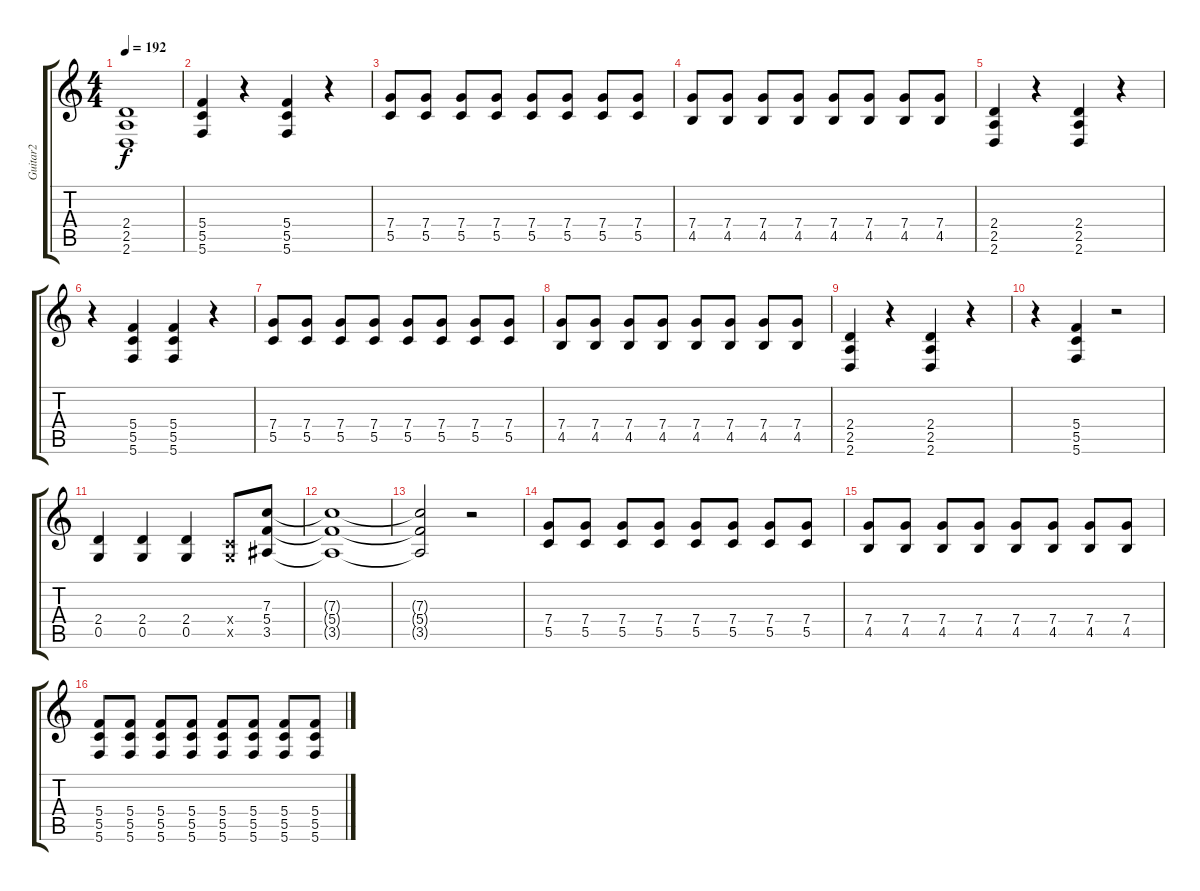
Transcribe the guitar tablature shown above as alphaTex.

\track ("Guitar2" "Guitar2") {instrument distortionguitar}
\staff {score tabs}
\tuning (D4 A3 F3 C3 G2 C2) {hide}
\ts (4 4)
\tempo 192
\clef g2
\ks c
(2.4 2.5 2.6).1{dy f} |
(5.4 5.5 5.6).4 r.4 (5.4 5.5 5.6).4 r.4 |
(7.4 5.5).8 (7.4 5.5).8 (7.4 5.5).8 (7.4 5.5).8 (7.4 5.5).8 (7.4 5.5).8 (7.4 5.5).8 (7.4 5.5).8 |
(7.4 4.5).8 (7.4 4.5).8 (7.4 4.5).8 (7.4 4.5).8 (7.4 4.5).8 (7.4 4.5).8 (7.4 4.5).8 (7.4 4.5).8 |
(2.4 2.5 2.6).4 r.4 (2.4 2.5 2.6).4 r.4 |
r.4 (5.4 5.5 5.6).4 (5.4 5.5 5.6).4 r.4 |
(7.4 5.5).8 (7.4 5.5).8 (7.4 5.5).8 (7.4 5.5).8 (7.4 5.5).8 (7.4 5.5).8 (7.4 5.5).8 (7.4 5.5).8 |
(7.4 4.5).8 (7.4 4.5).8 (7.4 4.5).8 (7.4 4.5).8 (7.4 4.5).8 (7.4 4.5).8 (7.4 4.5).8 (7.4 4.5).8 |
(2.4 2.5 2.6).4 r.4 (2.4 2.5 2.6).4 r.4 |
r.4 (5.4 5.5 5.6).4 r.2 |
(2.4 0.5).4 (2.4 0.5).4 (2.4 0.5).4 (0.4{x} 0.5{x}).8 (7.3 5.4 3.5).8 |
(7.3{t} 5.4{t} 3.5{t}).1 |
(7.3{t} 5.4{t} 3.5{t}).2 r.2 |
(7.4 5.5).8 (7.4 5.5).8 (7.4 5.5).8 (7.4 5.5).8 (7.4 5.5).8 (7.4 5.5).8 (7.4 5.5).8 (7.4 5.5).8 |
(7.4 4.5).8 (7.4 4.5).8 (7.4 4.5).8 (7.4 4.5).8 (7.4 4.5).8 (7.4 4.5).8 (7.4 4.5).8 (7.4 4.5).8 |
(5.4 5.5 5.6).8 (5.4 5.5 5.6).8 (5.4 5.5 5.6).8 (5.4 5.5 5.6).8 (5.4 5.5 5.6).8 (5.4 5.5 5.6).8 (5.4 5.5 5.6).8 (5.4 5.5 5.6).8
